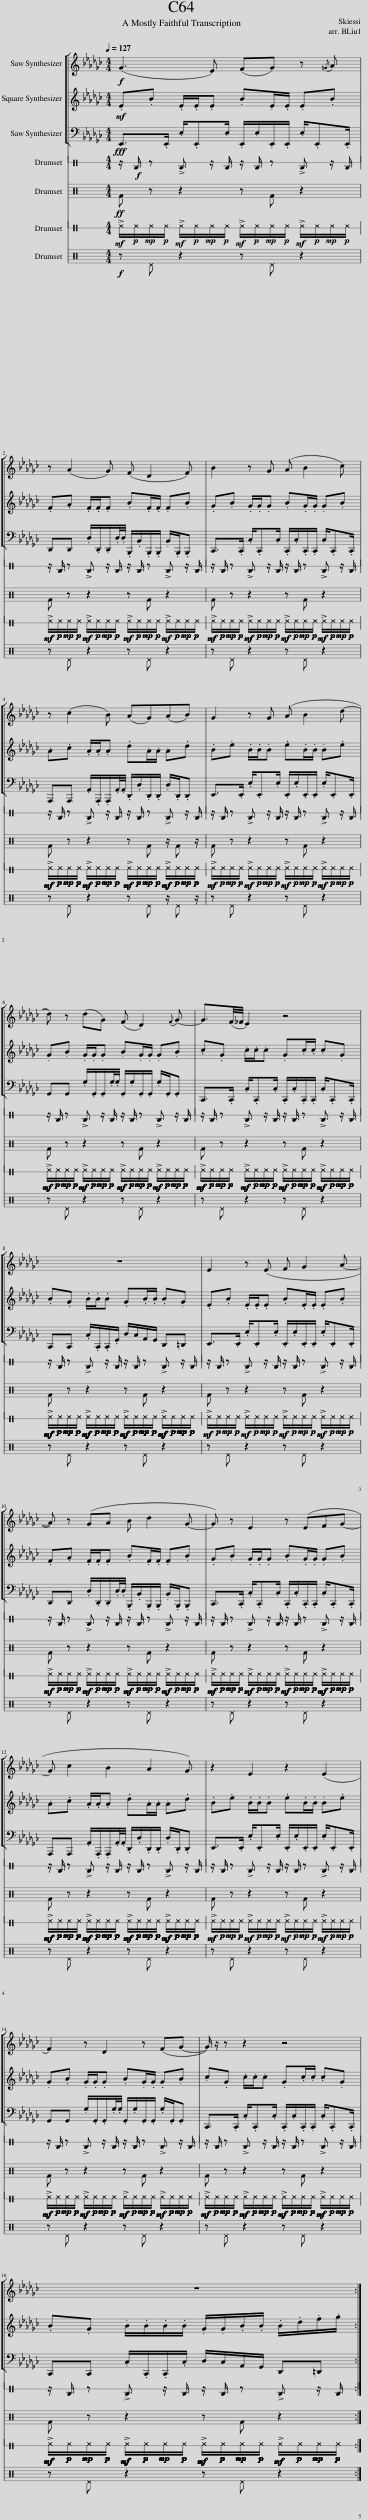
X:1
%%score [ 1 2 3 ] 4 5 6 7
L:1/8
Q:1/4=127
M:4/4
I:linebreak $
K:Gb
V:1 treble
V:2 treble
V:3 bass
V:4 perc stafflines=1
K:none
V:5 perc
K:none
V:6 perc stafflines=1
K:none
V:7 perc
K:none
V:1
!f! (G3 E) (FG) z{/=G} A |$ z (A2 G) (F D2 F) | B2 z G (A B2 c) |$ z (c2 B) (AG)(AB) | G2 z G (A B2 d- |$ %5
 d) z (dG) (F D2){F} G- | G3/2(F/4_F/4 E2) z4 |$ z8 | E2 z (E F G2 A- |$ A) z (GA B d2 G- | %10
 G) z E2 z (EFG- |$ G c2 B2 A2 G) | z2 E2 z2 (E2 |$ F2) z D2 z (FG- | G/) z/ z z2 z4 |$ %15
 z8 :| %16
V:2
!mf! .E.B .E/.E/.E .B.E/.E/ .E.B |$ .F.A .F/.F/.F .B.F/.F/ .F.B | .G.B .G/.G/.G .B.G/.G/ .G.B |$ .A.c .A/.A/.A .d.A/.A/ .A.d | .B.e .B/.B/.B .e.B/.B/ .B.e |$ %5
 .G.B .G/.G/.G .B.G/.G/ .G.B | .c.G .c/.c/.c .G.c/.c/ .c.G |$ .B.G .B/.B/.B .G.B/.B/ .B.G | .E.B .E/.E/.E .B.E/.E/ .E.B |$ .F.A .F/.F/.F .B.F/.F/ .F.B | %10
 .G.B .G/.G/.G .B.G/.G/ .G.B |$ .A.c .A/.A/.A .d.A/.A/ .A.d | .B.e .B/.B/.B .e.B/.B/ .B.e |$ .G.B .G/.G/.G .B.G/.G/ .G.B | .c.G .c/.c/.c .G.c/.c/ .c.G |$ %15
 .B.G .B/.B/.B/.B/ .G/.G/.B/.B/ .B/.d/.f/.g/ :| %16
V:3
!fff! E,,>.E,, .E,/.E,,.E,/ .E,,/.E,/.E,,/.E,,/ .E,/.E,,.E,,/ |$ D,,D,, .D,/.D,,/.D,,/.D,/4.D,/4 .B,,,/.B,,/.B,,,/.B,,,/ .B,,/.B,,,/.B,,, | C,,>.C,, .C,/.C,,.C,/ .C,,/.C,/.C,,/.C,,/ .C,/.C,,.C,,/ |$ A,,,A,,, .A,,/.A,,,/.A,,,/.A,,/4.A,,/4 .D,,/.D,/.D,,/.D,,/ .D,/.D,,/.D,, | E,,>.E,, .E,/.E,,.E,/ .E,,/.E,/.E,,/.E,,/ .E,/.E,,.E,,/ |$ %5
 G,,G,, .G,/.G,,/.G,,/.G,/4.G,/4 .G,,/.G,/.G,,/.G,,/ .G,/.G,,/.G,, | C,,>.C,, .C,/.C,,.C,/ .C,,/.C,/.C,,/.C,,/ .C,/.C,,.C,,/ |$ C,,C,, .C,/.C,,/.C,,/.G,,/ D,/C,/A,,/G,,/ D,,=D,, | E,,>.E,, .E,/.E,,.E,/ .E,,/.E,/.E,,/.E,,/ .E,/.E,,.E,,/ |$ D,,D,, .D,/.D,,/.D,,/.D,/4.D,/4 .B,,,/.B,,/.B,,,/.B,,,/ .B,,/.B,,,/.B,,, | %10
 C,,>.C,, .C,/.C,,.C,/ .C,,/.C,/.C,,/.C,,/ .C,/.C,,.C,,/ |$ A,,,A,,, .A,,/.A,,,/.A,,,/.A,,/4.A,,/4 .D,,/.D,/.D,,/.D,,/ .D,/.D,,/.D,, | E,,>.E,, .E,/.E,,.E,/ .E,,/.E,/.E,,/.E,,/ .E,/.E,,.E,,/ |$ G,,G,, .G,/.G,,/.G,,/.G,/4.G,/4 .G,,/.G,/.G,,/.G,,/ .G,/.G,,/.G,, | C,,>.C,, .C,/.C,,.C,/ .C,,/.C,/.C,,/.C,,/ .C,/.C,,.C,,/ |$ %15
 C,,C,, .C,/.C,,/.C,,/.C,/ D,/C,/A,,/G,,/ D,,=D,, :| %16
V:4
[K:C] z/!f! B,/ z !>!B, z/ B,/ z/ B,/ z !>!B, z/ B,/ |$ z/ B,/ z !>!B, z/ B,/ z/ B,/ z !>!B, z/ B,/ | z/ B,/ z !>!B, z/ B,/ z/ B,/ z !>!B, z/ B,/ |$ z/ B,/ z !>!B, z/ B,/ z/ B,/ z !>!B, z/ B,/ | z/ B,/ z !>!B, z/ B,/ z/ B,/ z !>!B, z/ B,/ |$ %5
 z/ B,/ z !>!B, z/ B,/ z/ B,/ z !>!B, z/ B,/ | z/ B,/ z !>!B, z/ B,/ z/ B,/ z !>!B, z/ B,/ |$ z/ B,/ z !>!B, z/ B,/ z/ B,/ z !>!B, z/ B,/ | z/ B,/ z !>!B, z/ B,/ z/ B,/ z !>!B, z/ B,/ |$ z/ B,/ z !>!B, z/ B,/ z/ B,/ z !>!B, z/ B,/ | %10
 z/ B,/ z !>!B, z/ B,/ z/ B,/ z !>!B, z/ B,/ |$ z/ B,/ z !>!B, z/ B,/ z/ B,/ z !>!B, z/ B,/ | z/ B,/ z !>!B, z/ B,/ z/ B,/ z !>!B, z/ B,/ |$ z/ B,/ z !>!B, z/ B,/ z/ B,/ z !>!B, z/ B,/ | z/ B,/ z !>!B, z/ B,/ z/ B,/ z !>!B, z/ B,/ |$ %15
 z/ B,/ z !>!B, z/ B,/ z/ B,/ z !>!B, z/ B,/ :| %16
V:5
[K:C]!ff! F z z2 z F z2 |$ F z z2 z F z2 | F z z2 z F z2 |$ F z z2 z F z/ F z/ | F z z2 z F z2 |$ %5
 F z z2 z F z2 | F z z2 z F z2 |$ F z z2 z F z2 | F z z2 z F z2 |$ F z z2 z F z2 | %10
 F z z2 z F z2 |$ F z z2 z F z2 | F z z2 z F z2 |$ F z z2 z F z2 | F z z2 z F z2 |$ %15
 F z z2 z F z2 :| %16
V:6
[K:C]!mf! !>!^F/!p!^F/!mp!^F/!p!^F/!mf! !>!^F/!p!^F/!mp!^F/!p!^F/!mf! !>!^F/!p!^F/!mp!^F/!p!^F/!mf! !>!^F/!p!^F/!mp!^F/!p!^F/ |$!mf!!mf! !>!^F/!p!!p!^F/!mp!!mp!^F/!p!!p!^F/!mf!!mf! !>!^F/!p!!p!^F/!mp!!mp!^F/!p!!p!^F/!mf!!mf! !>!^F/!p!!p!^F/!mp!!mp!^F/!p!!p!^F/!mf!!mf! !>!^F/!p!!p!^F/!mp!!mp!^F/!p!!p!^F/ |!mf!!mf! !>!^F/!p!!p!^F/!mp!!mp!^F/!p!!p!^F/!mf!!mf! !>!^F/!p!!p!^F/!mp!!mp!^F/!p!!p!^F/!mf!!mf! !>!^F/!p!!p!^F/!mp!!mp!^F/!p!!p!^F/!mf!!mf! !>!^F/!p!!p!^F/!mp!!mp!^F/!p!!p!^F/ |$!mf!!mf!!mf! !>!^F/!p!!p!!p!^F/!mp!!mp!!mp!^F/!p!!p!!p!^F/!mf!!mf!!mf! !>!^F/!p!!p!!p!^F/!mp!!mp!!mp!^F/!p!!p!!p!^F/!mf!!mf!!mf! !>!^F/!p!!p!!p!^F/!mp!!mp!!mp!^F/!p!!p!!p!^F/!mf!!mf!!mf! !>!^F/!p!!p!!p!^F/!mp!!mp!!mp!^F/!p!!p!!p!^F/ |!mf!!mf! !>!^F/!p!!p!^F/!mp!!mp!^F/!p!!p!^F/!mf!!mf! !>!^F/!p!!p!^F/!mp!!mp!^F/!p!!p!^F/!mf!!mf! !>!^F/!p!!p!^F/!mp!!mp!^F/!p!!p!^F/!mf!!mf! !>!^F/!p!!p!^F/!mp!!mp!^F/!p!!p!^F/ |$ %5
!mf!!mf!!mf! !>!^F/!p!!p!!p!^F/!mp!!mp!!mp!^F/!p!!p!!p!^F/!mf!!mf!!mf! !>!^F/!p!!p!!p!^F/!mp!!mp!!mp!^F/!p!!p!!p!^F/!mf!!mf!!mf! !>!^F/!p!!p!!p!^F/!mp!!mp!!mp!^F/!p!!p!!p!^F/!mf!!mf!!mf! !>!^F/!p!!p!!p!^F/!mp!!mp!!mp!^F/!p!!p!!p!^F/ |!mf!!mf!!mf! !>!^F/!p!!p!!p!^F/!mp!!mp!!mp!^F/!p!!p!!p!^F/!mf!!mf!!mf! !>!^F/!p!!p!!p!^F/!mp!!mp!!mp!^F/!p!!p!!p!^F/!mf!!mf!!mf! !>!^F/!p!!p!!p!^F/!mp!!mp!!mp!^F/!p!!p!!p!^F/!mf!!mf!!mf! !>!^F/!p!!p!!p!^F/!mp!!mp!!mp!^F/!p!!p!!p!^F/ |$!mf!!mf!!mf!!mf! !>!^F/!p!!p!!p!!p!^F/!mp!!mp!!mp!!mp!^F/!p!!p!!p!!p!^F/!mf!!mf!!mf!!mf! !>!^F/!p!!p!!p!!p!^F/!mp!!mp!!mp!!mp!^F/!p!!p!!p!!p!^F/!mf!!mf!!mf!!mf! !>!^F/!p!!p!!p!!p!^F/!mp!!mp!!mp!!mp!^F/!p!!p!!p!!p!^F/!mf!!mf!!mf!!mf! !>!^F/!p!!p!!p!!p!^F/!mp!!mp!!mp!!mp!^F/!p!!p!!p!!p!^F/ |!mf!!mf! !>!^F/!p!!p!^F/!mp!!mp!^F/!p!!p!^F/!mf!!mf! !>!^F/!p!!p!^F/!mp!!mp!^F/!p!!p!^F/!mf!!mf! !>!^F/!p!!p!^F/!mp!!mp!^F/!p!!p!^F/!mf!!mf! !>!^F/!p!!p!^F/!mp!!mp!^F/!p!!p!^F/ |$!mf!!mf!!mf! !>!^F/!p!!p!!p!^F/!mp!!mp!!mp!^F/!p!!p!!p!^F/!mf!!mf!!mf! !>!^F/!p!!p!!p!^F/!mp!!mp!!mp!^F/!p!!p!!p!^F/!mf!!mf!!mf! !>!^F/!p!!p!!p!^F/!mp!!mp!!mp!^F/!p!!p!!p!^F/!mf!!mf!!mf! !>!^F/!p!!p!!p!^F/!mp!!mp!!mp!^F/!p!!p!!p!^F/ | %10
!mf!!mf!!mf! !>!^F/!p!!p!!p!^F/!mp!!mp!!mp!^F/!p!!p!!p!^F/!mf!!mf!!mf! !>!^F/!p!!p!!p!^F/!mp!!mp!!mp!^F/!p!!p!!p!^F/!mf!!mf!!mf! !>!^F/!p!!p!!p!^F/!mp!!mp!!mp!^F/!p!!p!!p!^F/!mf!!mf!!mf! !>!^F/!p!!p!!p!^F/!mp!!mp!!mp!^F/!p!!p!!p!^F/ |$!mf!!mf!!mf!!mf! !>!^F/!p!!p!!p!!p!^F/!mp!!mp!!mp!!mp!^F/!p!!p!!p!!p!^F/!mf!!mf!!mf!!mf! !>!^F/!p!!p!!p!!p!^F/!mp!!mp!!mp!!mp!^F/!p!!p!!p!!p!^F/!mf!!mf!!mf!!mf! !>!^F/!p!!p!!p!!p!^F/!mp!!mp!!mp!!mp!^F/!p!!p!!p!!p!^F/!mf!!mf!!mf!!mf! !>!^F/!p!!p!!p!!p!^F/!mp!!mp!!mp!!mp!^F/!p!!p!!p!!p!^F/ |!mf!!mf! !>!^F/!p!!p!^F/!mp!!mp!^F/!p!!p!^F/!mf!!mf! !>!^F/!p!!p!^F/!mp!!mp!^F/!p!!p!^F/!mf!!mf! !>!^F/!p!!p!^F/!mp!!mp!^F/!p!!p!^F/!mf!!mf! !>!^F/!p!!p!^F/!mp!!mp!^F/!p!!p!^F/ |$!mf!!mf!!mf! !>!^F/!p!!p!!p!^F/!mp!!mp!!mp!^F/!p!!p!!p!^F/!mf!!mf!!mf! !>!^F/!p!!p!!p!^F/!mp!!mp!!mp!^F/!p!!p!!p!^F/!mf!!mf!!mf! !>!^F/!p!!p!!p!^F/!mp!!mp!!mp!^F/!p!!p!!p!^F/!mf!!mf!!mf! !>!^F/!p!!p!!p!^F/!mp!!mp!!mp!^F/!p!!p!!p!^F/ |!mf!!mf!!mf! !>!^F/!p!!p!!p!^F/!mp!!mp!!mp!^F/!p!!p!!p!^F/!mf!!mf!!mf! !>!^F/!p!!p!!p!^F/!mp!!mp!!mp!^F/!p!!p!!p!^F/!mf!!mf!!mf! !>!^F/!p!!p!!p!^F/!mp!!mp!!mp!^F/!p!!p!!p!^F/!mf!!mf!!mf! !>!^F/!p!!p!!p!^F/!mp!!mp!!mp!^F/!p!!p!!p!^F/ |$ %15
!mf!!mf!!mf!!mf! !>!^F/!p!!p!!p!!p!^F/!mp!!mp!!mp!!mp!^F/!p!!p!!p!!p!^F/!mf!!mf!!mf!!mf! !>!^F/!p!!p!!p!!p!^F/!mp!!mp!!mp!!mp!^F/!p!!p!!p!!p!^F/!mf!!mf!!mf!!mf! !>!^F/!p!!p!!p!!p!^F/!mp!!mp!!mp!!mp!^F/!p!!p!!p!!p!^F/!mf!!mf!!mf!!mf! !>!^F/!p!!p!!p!!p!^F/!mp!!mp!!mp!!mp!^F/!p!!p!!p!!p!^F/ :| %16
V:7
[K:C]!f! z ^D z2 z ^D z2 |$ z ^D z2 z ^D z2 | z ^D z2 z ^D z2 |$ z ^D z2 z ^D z/ ^D z/ | z ^D z2 z ^D z2 |$ %5
 z ^D z2 z ^D z2 | z ^D z2 z ^D z2 |$ z ^D z2 z ^D z2 | z ^D z2 z ^D z2 |$ z ^D z2 z ^D z2 | %10
 z ^D z2 z ^D z2 |$ z ^D z2 z ^D z2 | z ^D z2 z ^D z2 |$ z ^D z2 z ^D z2 | z ^D z2 z ^D z2 |$ %15
 z ^D z2 z ^D z2 :| %16
